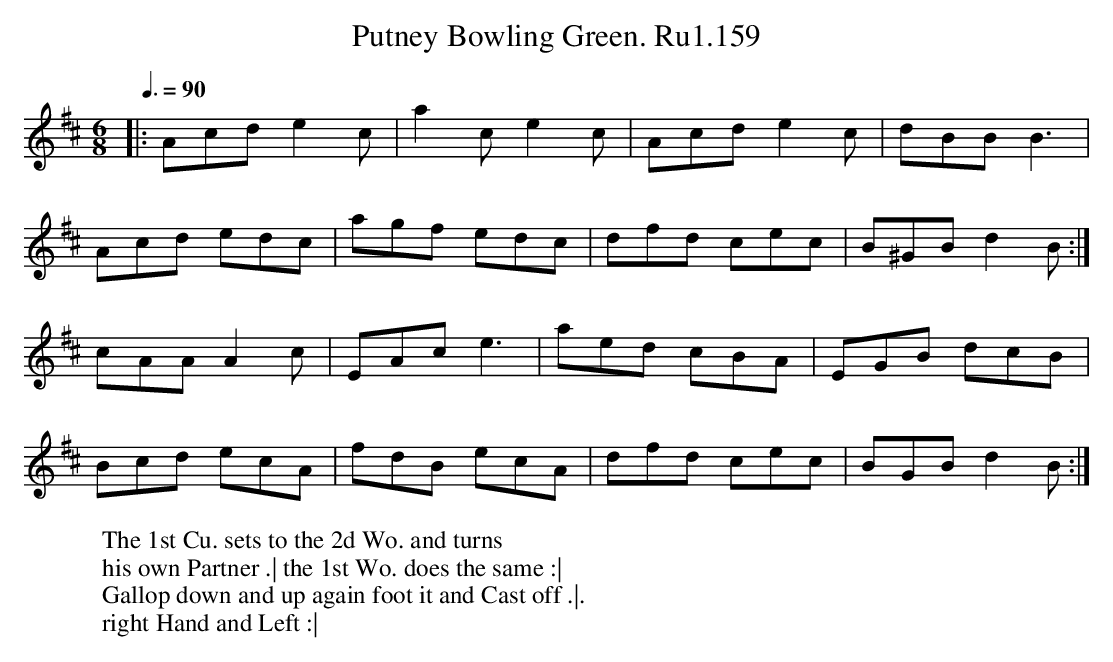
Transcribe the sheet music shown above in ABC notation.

X:1
T:Putney Bowling Green. Ru1.159
M:6/8
L:1/8
W:The 1st Cu. sets to the 2d Wo. and turns
W:his own Partner .| the 1st Wo. does the same :|
W:Gallop down and up again foot it and Cast off .|.
W:right Hand and Left :|
Q:3/8=90
K:D
|:Acd e2c | a2c e2c | Acd e2c | dBB B3 |
Acd edc | agf edc | dfd cec | B^GB d2B :|
cAA A2c | EAc e3 | aed cBA | EGB dcB |
Bcd ecA | fdB ecA | dfd cec | BGB d2B :|
